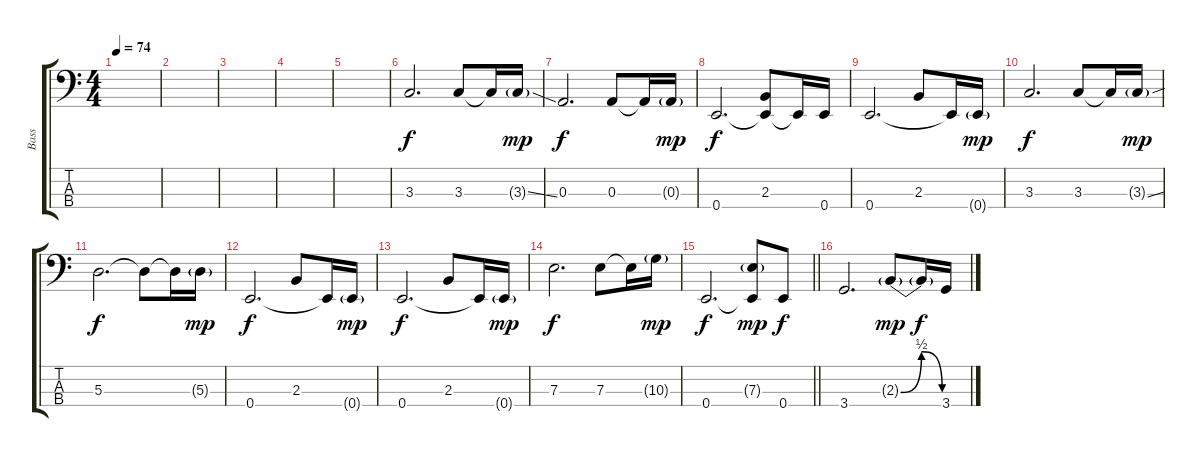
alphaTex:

\track ("Bass" "Bass") {instrument electricbassfinger}
\staff {score tabs}
\tuning (G2 D2 A1 E1) {hide}
\ts (4 4)
\tempo 74
\clef f4
\ks c
|
|
|
|
|
3.3.2{d dy f volume 14 balance 8 instrument electricbassfinger} 3.3.8 3.3{t}.16 3.3{ss g}.16{dy mp} |
0.3.2{d dy f} 0.3.8 0.3{t}.16 0.3{g}.16{dy mp} |
0.4.2{d dy f} (2.3 0.4{t}).8 0.4{t}.16 0.4.16 |
0.4.2{d} 2.3.8 0.4{t}.16 0.4{g}.16{dy mp} |
3.3.2{d dy f} 3.3.8 3.3{t}.16 3.3{ss g}.16{dy mp} |
5.3.2{d dy f} 5.3{t}.8 5.3{t}.16 5.3{g}.16{dy mp} |
0.4.2{d dy f} 2.3.8 0.4{t}.16 0.4{g}.16{dy mp} |
0.4.2{d dy f} 2.3.8 0.4{t}.16 0.4{g}.16{dy mp} |
7.3.2{d dy f} 7.3.8 7.3{t}.16 10.3{g}.16{dy mp} |
\barLineRight lightlight
0.4.2{d dy f} (7.3{g} 0.4{t}).8{dy mp} 0.4.8{dy f} |
3.4.2{d} 2.3{be (bendrelease 0 0 30 2 30 2 60 0) g}.8{dy mp} 2.3{t}.16{dy f} 3.4.16
